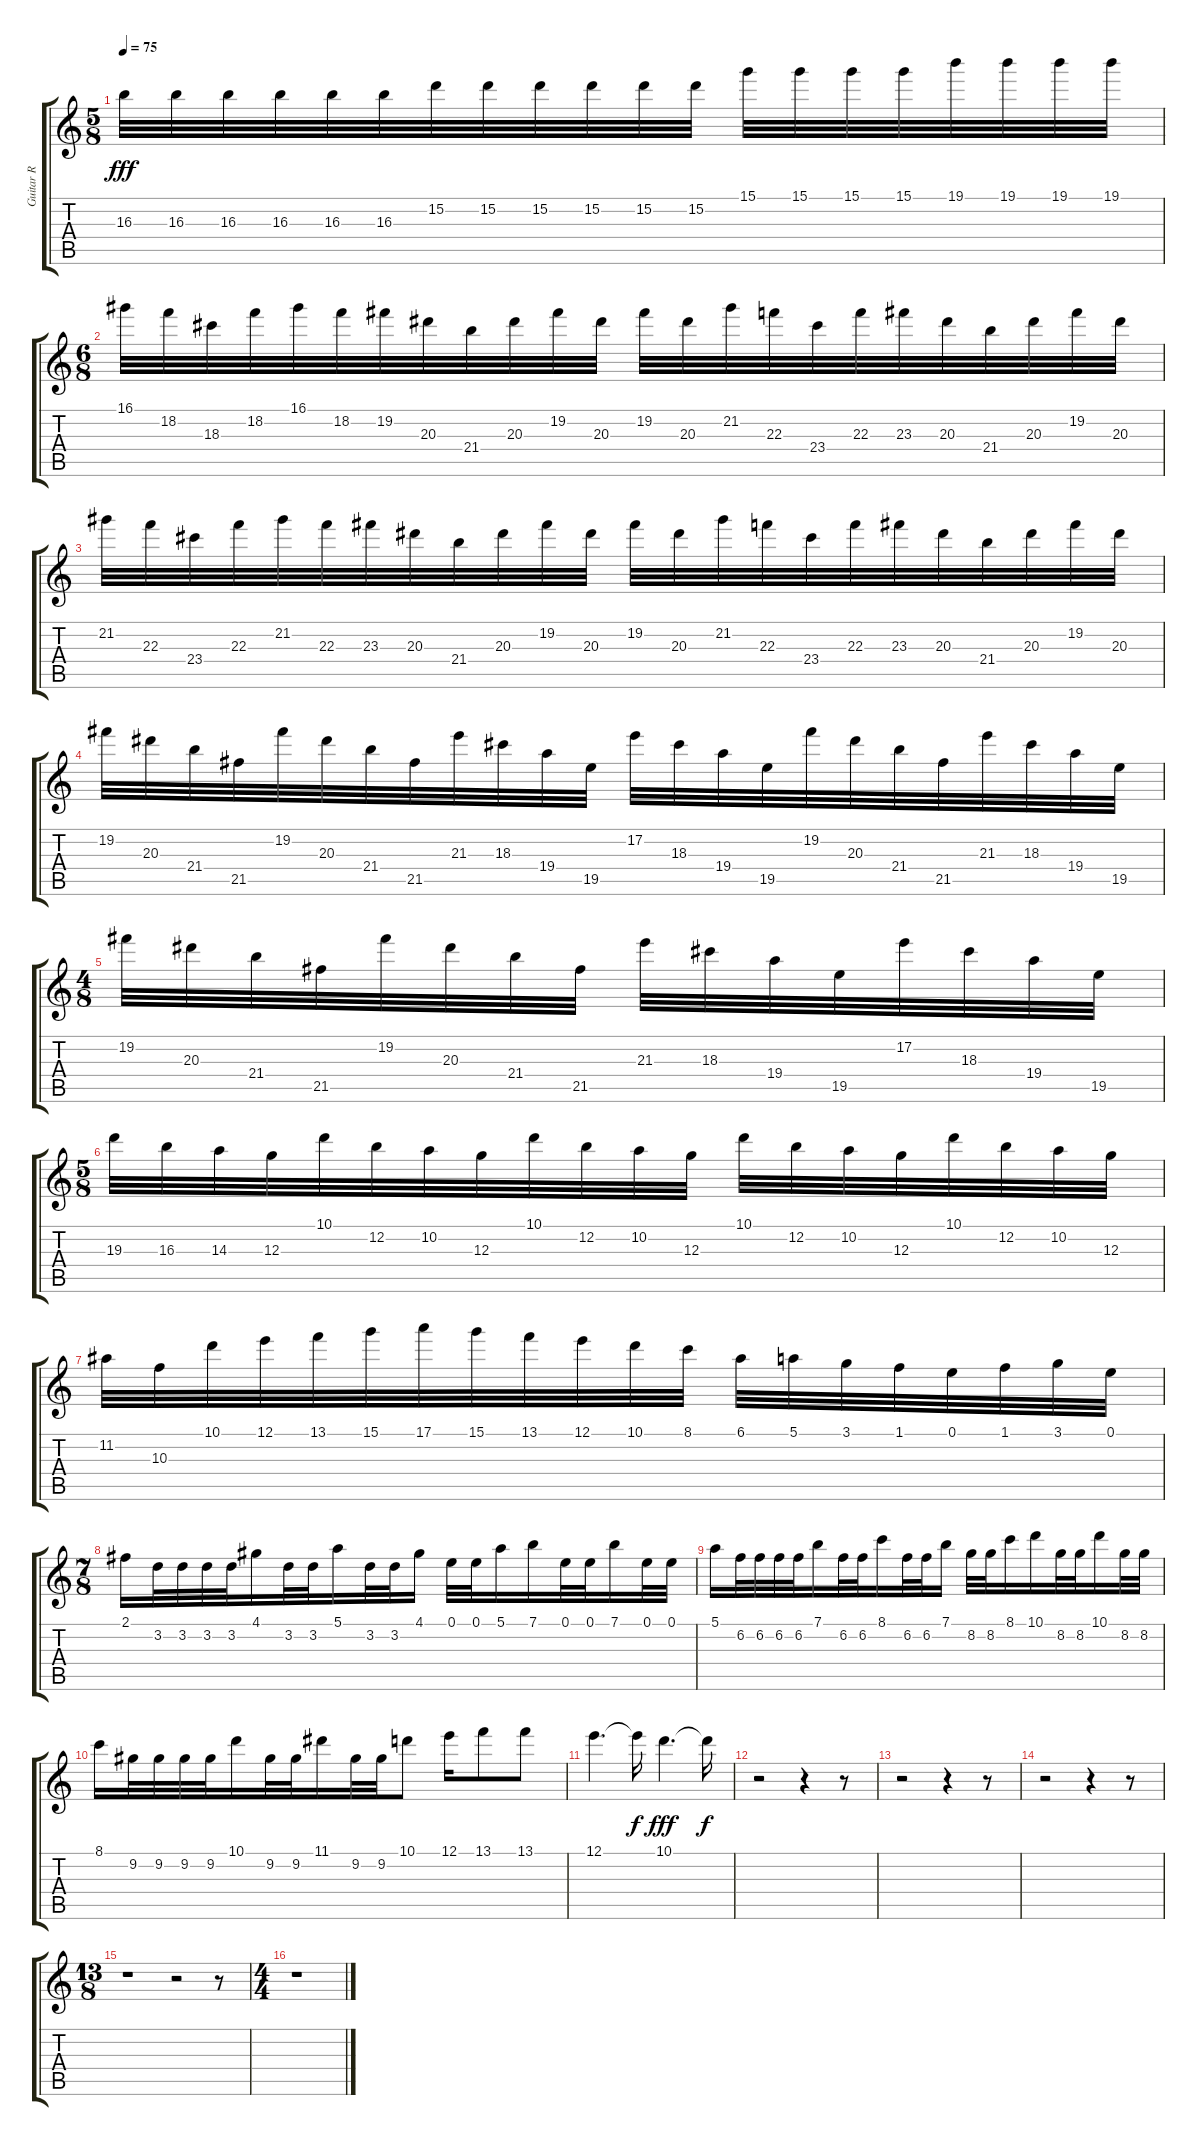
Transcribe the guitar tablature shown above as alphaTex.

\track ("Guitar R" "Guitar R") {instrument distortionguitar}
\staff {score tabs}
\tuning (E4 B3 G3 D3 A2 E2) {hide}
\ts (5 8)
\tempo 75
\clef g2
\ks c
16.3.32{dy fff} 16.3.32 16.3.32 16.3.32 16.3.32 16.3.32 15.2.32 15.2.32 15.2.32 15.2.32 15.2.32 15.2.32 15.1.32 15.1.32 15.1.32 15.1.32 19.1.32 19.1.32 19.1.32 19.1.32 |
\ts (6 8)
16.1.32 18.2.32 18.3.32 18.2.32 16.1.32 18.2.32 19.2.32 20.3.32 21.4.32 20.3.32 19.2.32 20.3.32 19.2.32 20.3.32 21.2.32 22.3.32 23.4.32 22.3.32 23.3.32 20.3.32 21.4.32 20.3.32 19.2.32 20.3.32 |
21.2.32 22.3.32 23.4.32 22.3.32 21.2.32 22.3.32 23.3.32 20.3.32 21.4.32 20.3.32 19.2.32 20.3.32 19.2.32 20.3.32 21.2.32 22.3.32 23.4.32 22.3.32 23.3.32 20.3.32 21.4.32 20.3.32 19.2.32 20.3.32 |
19.2.32 20.3.32 21.4.32 21.5.32 19.2.32 20.3.32 21.4.32 21.5.32 21.3.32 18.3.32 19.4.32 19.5.32 17.2.32 18.3.32 19.4.32 19.5.32 19.2.32 20.3.32 21.4.32 21.5.32 21.3.32 18.3.32 19.4.32 19.5.32 |
\ts (4 8)
19.2.32 20.3.32 21.4.32 21.5.32 19.2.32 20.3.32 21.4.32 21.5.32 21.3.32 18.3.32 19.4.32 19.5.32 17.2.32 18.3.32 19.4.32 19.5.32 |
\ts (5 8)
19.3.32 16.3.32 14.3.32 12.3.32 10.1.32 12.2.32 10.2.32 12.3.32 10.1.32 12.2.32 10.2.32 12.3.32 10.1.32 12.2.32 10.2.32 12.3.32 10.1.32 12.2.32 10.2.32 12.3.32 |
11.2.32 10.3.32 10.1.32 12.1.32 13.1.32 15.1.32 17.1.32 15.1.32 13.1.32 12.1.32 10.1.32 8.1.32 6.1.32 5.1.32 3.1.32 1.1.32 0.1.32 1.1.32 3.1.32 0.1.32 |
\ts (7 8)
2.1.16 3.2.32 3.2.32 3.2.32 3.2.32 4.1.16 3.2.32 3.2.32 5.1.16 3.2.32 3.2.32 4.1.16 0.1.32 0.1.32 5.1.16 7.1.16 0.1.32 0.1.32 7.1.16 0.1.32 0.1.32 |
5.1.16 6.2.32 6.2.32 6.2.32 6.2.32 7.1.16 6.2.32 6.2.32 8.1.16 6.2.32 6.2.32 7.1.16 8.2.32 8.2.32 8.1.16 10.1.16 8.2.32 8.2.32 10.1.16 8.2.32 8.2.32 |
8.1.16 9.2.32 9.2.32 9.2.32 9.2.32 10.1.16 9.2.32 9.2.32 11.1.16 9.2.32 9.2.32 10.1.8 12.1.16 13.1.8 13.1.8 |
12.1.4{d} 12.1{t}.16{dy f} 10.1.4{d dy fff} 10.1{t}.16{dy f} |
r.2 r.4 r.8 |
r.2 r.4 r.8 |
r.2 r.4 r.8 |
\ts (13 8)
r.1 r.2 r.8 |
\ts (4 4)
r.1
